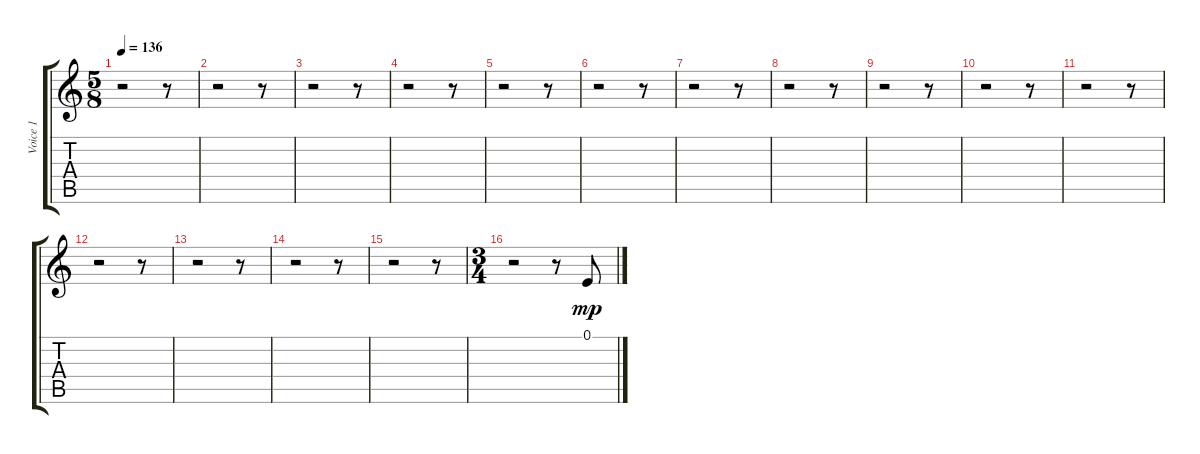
\track ("Voice 1" "Voice 1") {instrument lead2sawtooth}
\staff {score tabs}
\tuning (E4 B3 G3 D3 A2 E2) {hide}
\ts (5 8)
\tempo 136
\clef g2
\ks c
r.2{dy mp} r.8 |
r.2 r.8 |
r.2 r.8 |
r.2 r.8 |
r.2 r.8 |
r.2 r.8 |
r.2 r.8 |
r.2 r.8 |
r.2 r.8 |
r.2 r.8 |
r.2 r.8 |
r.2 r.8 |
r.2 r.8 |
r.2 r.8 |
r.2 r.8 |
\ts (3 4)
r.2 r.8 0.1.8
